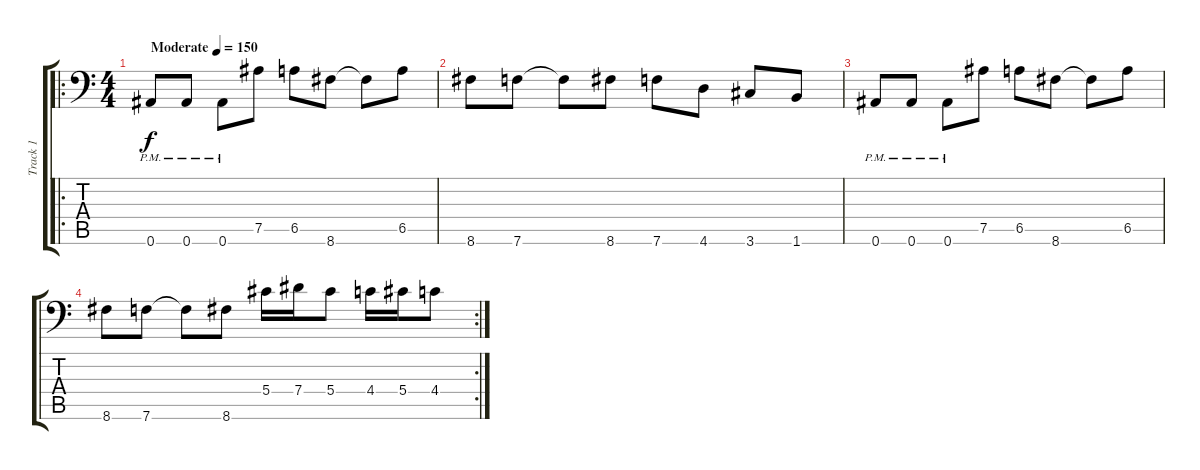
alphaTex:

\track ("Track 1" "Track 1") {instrument distortionguitar}
\staff {score tabs}
\tuning (Bb3 F3 Db3 Ab2 Eb2 Bb1) {hide}
\ro
\ts (4 4)
\tempo (150 "Moderate")
\clef f4
\ks c
0.6{pm}.8{dy f instrument distortionguitar} 0.6{pm}.8 0.6{pm}.8 7.5.8 6.5.8 8.6.8 8.6{t}.8 6.5.8 |
8.6.8 7.6.8 7.6{t}.8 8.6.8 7.6.8 4.6.8 3.6.8 1.6.8 |
0.6{pm}.8 0.6{pm}.8 0.6{pm}.8 7.5.8 6.5.8 8.6.8 8.6{t}.8 6.5.8 |
\rc 2
8.6.8 7.6.8 7.6{t}.8 8.6.8 5.4.16 7.4.16 5.4.8 4.4.16 5.4.16 4.4.8
